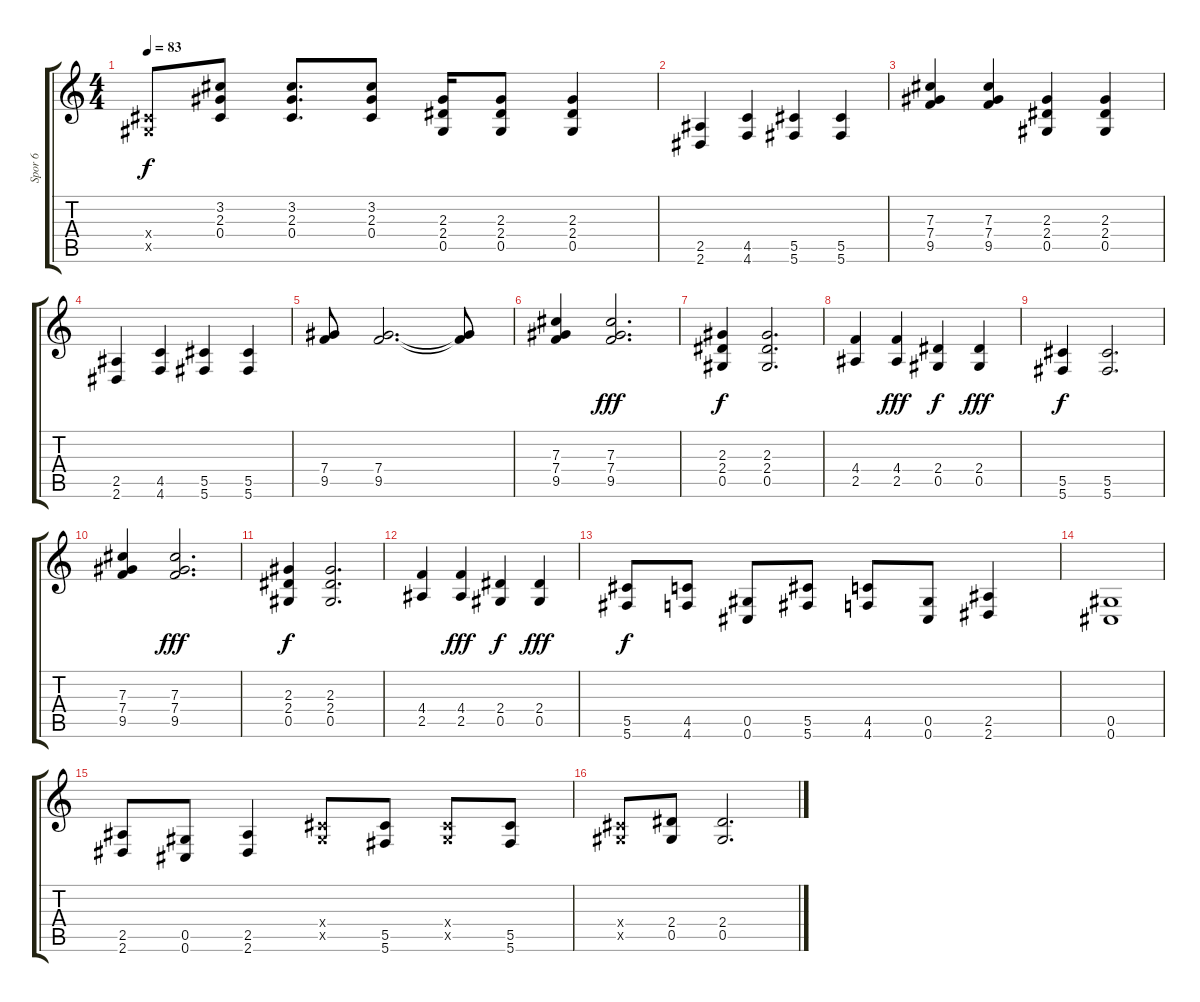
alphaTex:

\track ("Spor 6" "Spor 6") {instrument distortionguitar}
\staff {score tabs}
\tuning (Eb4 Bb3 Gb3 Db3 Ab2 Db2) {hide}
\ts (4 4)
\tempo 83
\clef g2
\ks c
(0.4{x} 0.5{x}).8{dy f} (3.2 2.3 0.4).8 (3.2 2.3 0.4).8{d} (3.2 2.3 0.4).8 (2.3 2.4 0.5).16 (2.3 2.4 0.5).8 (2.3 2.4 0.5).4 |
(2.5 2.6).4 (4.5 4.6).4 (5.5 5.6).4 (5.5 5.6).4 |
(7.3 7.4 9.5).4 (7.3 7.4 9.5).4 (2.3 2.4 0.5).4 (2.3 2.4 0.5).4 |
(2.5 2.6).4 (4.5 4.6).4 (5.5 5.6).4 (5.5 5.6).4 |
(7.4 9.5).8 (7.4 9.5).2{d} (7.4{t} 9.5{t}).8 |
(7.3 7.4 9.5).4 (7.3 7.4 9.5).2{d dy fff} |
(2.3 2.4 0.5).4{dy f} (2.3 2.4 0.5).2{d} |
(4.4 2.5).4 (4.4 2.5).4{dy fff} (2.4 0.5).4{dy f} (2.4 0.5).4{dy fff} |
(5.5 5.6).4{dy f} (5.5 5.6).2{d} |
(7.3 7.4 9.5).4 (7.3 7.4 9.5).2{d dy fff} |
(2.3 2.4 0.5).4{dy f} (2.3 2.4 0.5).2{d} |
(4.4 2.5).4 (4.4 2.5).4{dy fff} (2.4 0.5).4{dy f} (2.4 0.5).4{dy fff} |
(5.5 5.6).8{dy f} (4.5 4.6).8 (0.5 0.6).8 (5.5 5.6).8 (4.5 4.6).8 (0.5 0.6).8 (2.5 2.6).4 |
(0.5 0.6).1 |
(2.5 2.6).8 (0.5 0.6).8 (2.5 2.6).4 (0.4{x} 0.5{x}).8 (5.5 5.6).8 (0.4{x} 0.5{x}).8 (5.5 5.6).8 |
(0.4{x} 0.5{x}).8 (2.4 0.5).8 (2.4 0.5).2{d}
